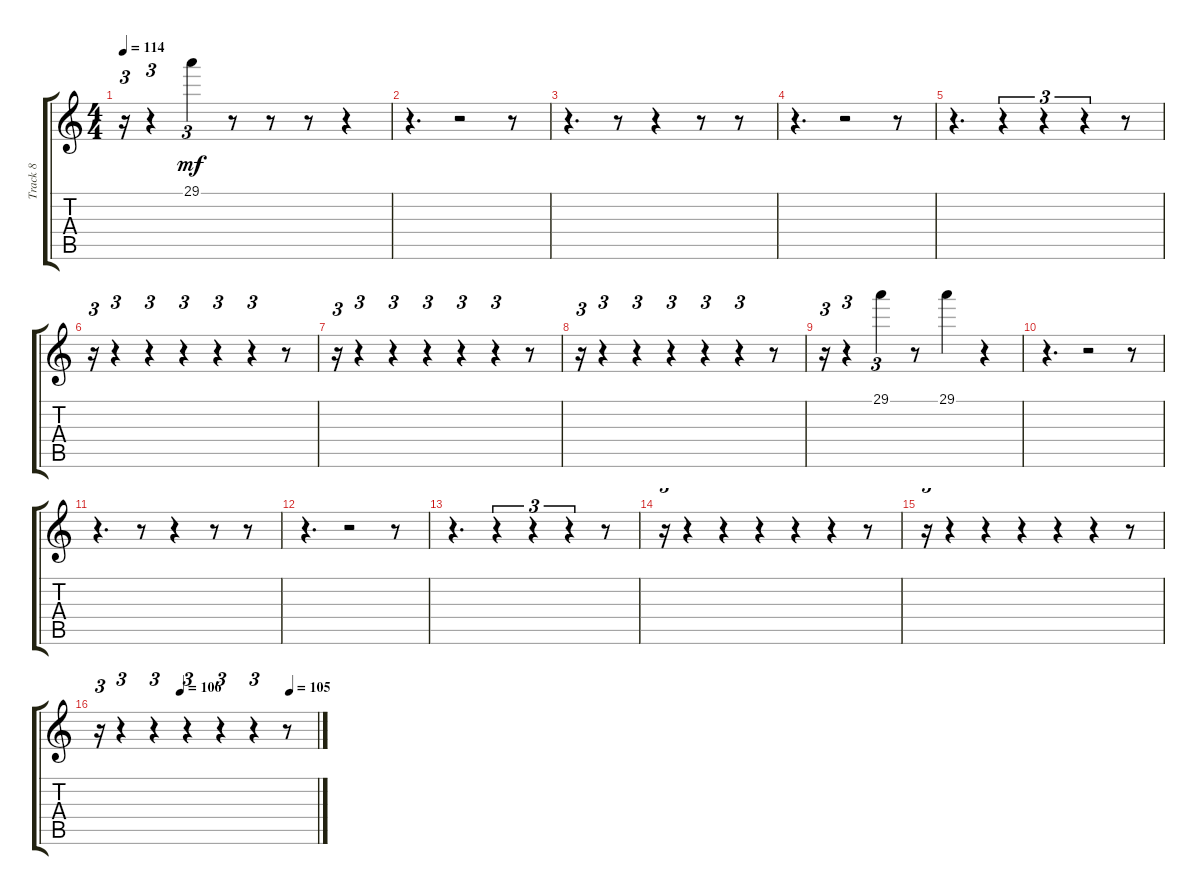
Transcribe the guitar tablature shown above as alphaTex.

\track ("Track 8" "Track 8") {instrument musicbox}
\staff {score tabs}
\tuning (E4 B3 G3 D3 A2 E2) {hide}
\ts (4 4)
\tempo 114
\clef g2
\ks c
r.16{tu (3 2) dy mf} r.4{tu (3 2)} 29.1.4{tu (3 2)} r.8 r.8 r.8 r.4 |
r.4{d} r.2 r.8 |
r.4{d} r.8 r.4 r.8 r.8 |
r.4{d} r.2 r.8 |
r.4{d} r.4{tu (3 2)} r.4{tu (3 2)} r.4{tu (3 2)} r.8 |
r.16{tu (3 2)} r.4{tu (3 2)} r.4{tu (3 2)} r.4{tu (3 2)} r.4{tu (3 2)} r.4{tu (3 2)} r.8 |
r.16{tu (3 2)} r.4{tu (3 2)} r.4{tu (3 2)} r.4{tu (3 2)} r.4{tu (3 2)} r.4{tu (3 2)} r.8 |
r.16{tu (3 2)} r.4{tu (3 2)} r.4{tu (3 2)} r.4{tu (3 2)} r.4{tu (3 2)} r.4{tu (3 2)} r.8 |
r.16{tu (3 2)} r.4{tu (3 2)} 29.1.4{tu (3 2)} r.8 29.1.4 r.4 |
r.4{d} r.2 r.8 |
r.4{d} r.8 r.4 r.8 r.8 |
r.4{d} r.2 r.8 |
r.4{d} r.4{tu (3 2)} r.4{tu (3 2)} r.4{tu (3 2)} r.8 |
r.16{tu (3 2)} r.4{tu (3 2)} r.4{tu (3 2)} r.4{tu (3 2)} r.4{tu (3 2)} r.4{tu (3 2)} r.8 |
r.16{tu (3 2)} r.4{tu (3 2)} r.4{tu (3 2)} r.4{tu (3 2)} r.4{tu (3 2)} r.4{tu (3 2)} r.8 |
\tempo (106 0.375)
\tempo (105 0.875)
r.16{tu (3 2)} r.4{tu (3 2)} r.4{tu (3 2)} r.4{tu (3 2)} r.4{tu (3 2)} r.4{tu (3 2)} r.8
